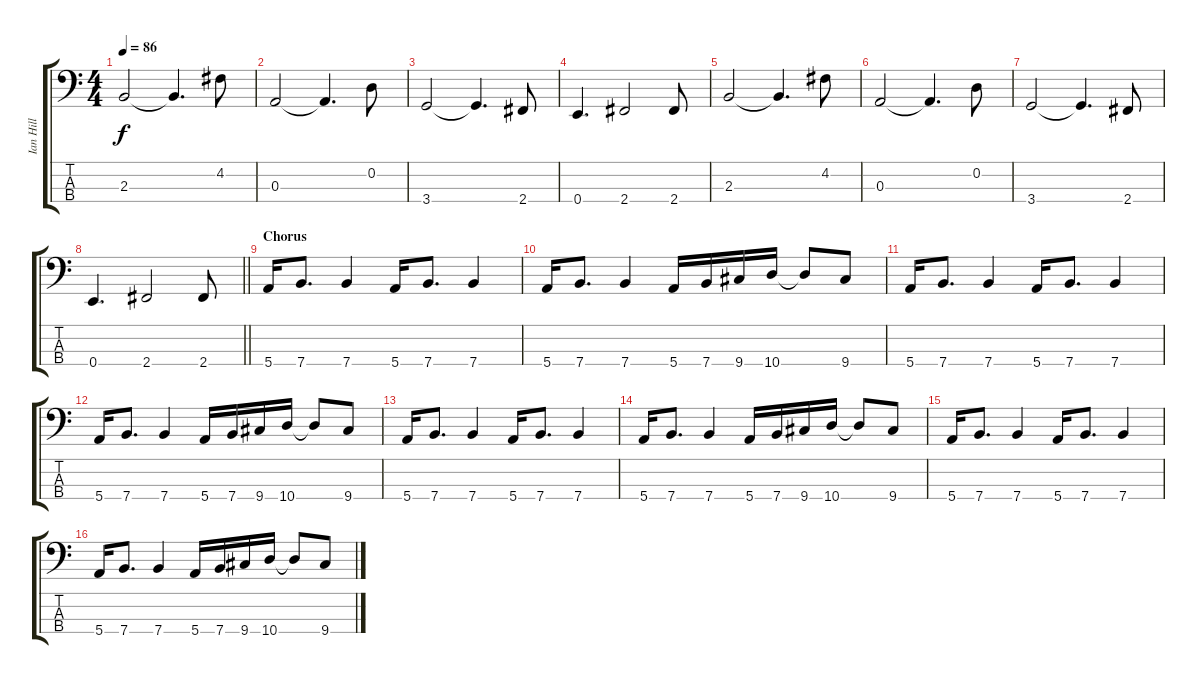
\track ("Ian Hill" "Ian Hill") {instrument electricbasspick}
\staff {score tabs}
\tuning (G2 D2 A1 E1) {hide}
\ts (4 4)
\tempo 86
\clef f4
\ks c
2.3.2{dy f} 2.3{t}.4{d} 4.2.8 |
0.3.2 0.3{t}.4{d} 0.2.8 |
3.4.2 3.4{t}.4{d} 2.4.8 |
0.4.4{d} 2.4.2 2.4.8 |
2.3.2 2.3{t}.4{d} 4.2.8 |
0.3.2 0.3{t}.4{d} 0.2.8 |
3.4.2 3.4{t}.4{d} 2.4.8 |
\barLineRight lightlight
0.4.4{d} 2.4.2 2.4.8 |
\section ("" "Chorus")
5.4.16 7.4.8{d} 7.4.4 5.4.16 7.4.8{d} 7.4.4 |
5.4.16 7.4.8{d} 7.4.4 5.4.16 7.4.16 9.4.16 10.4.16 10.4{t}.8 9.4.8 |
5.4.16 7.4.8{d} 7.4.4 5.4.16 7.4.8{d} 7.4.4 |
5.4.16 7.4.8{d} 7.4.4 5.4.16 7.4.16 9.4.16 10.4.16 10.4{t}.8 9.4.8 |
5.4.16 7.4.8{d} 7.4.4 5.4.16 7.4.8{d} 7.4.4 |
5.4.16 7.4.8{d} 7.4.4 5.4.16 7.4.16 9.4.16 10.4.16 10.4{t}.8 9.4.8 |
5.4.16 7.4.8{d} 7.4.4 5.4.16 7.4.8{d} 7.4.4 |
5.4.16 7.4.8{d} 7.4.4 5.4.16 7.4.16 9.4.16 10.4.16 10.4{t}.8 9.4.8
